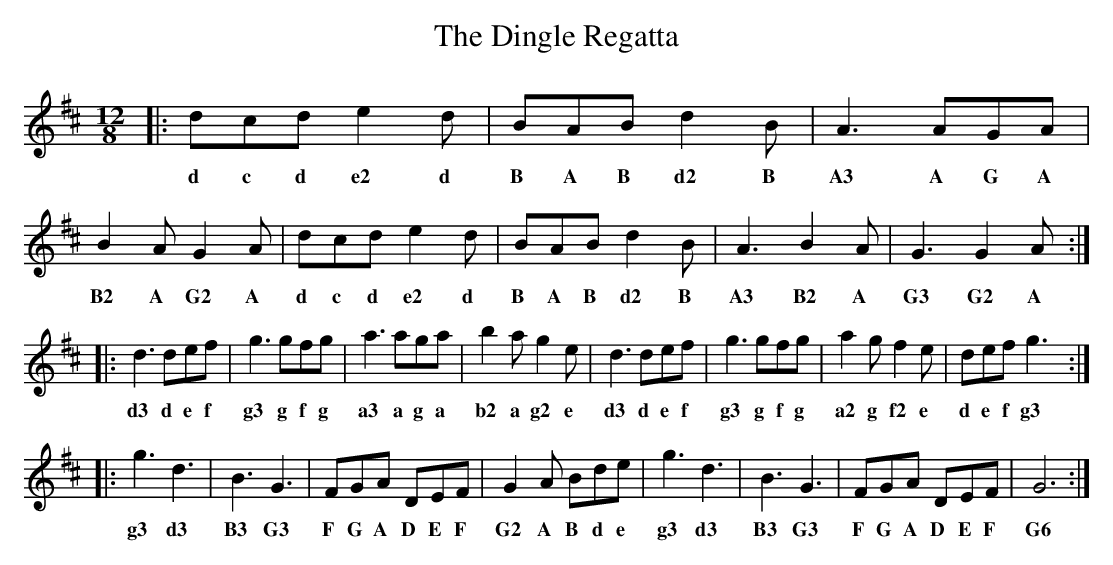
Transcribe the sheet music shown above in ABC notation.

X:1 - Speed 60
T: Dingle Regatta, The
M: 12/8
L: 1/8
K: Dmaj
|:dcd e2d|BAB d2B|A3 AGA|B2A G2A|dcd e2d|BAB d2B|A3 B2A|G3 G2A:|
w: d c d e2 d B A B d2 B A3 A G A B2 A G2 A d c d e2 d B A B d2 B A3 B2 A G3 G2 A
|:d3 def|g3 gfg|a3 aga|b2ag2e|d3 def|g3 gfg|a2gf2e|def g3:|
w: d3 d e f g3 g f g a3 a g a b2 a g2 e d3 d e f g3 g f g a2 g f2 e d e f g3
|:g3 d3|B3 G3|FGA DEF|G2A Bde|g3 d3|B3 G3|FGA DEF|G6:|
w: g3 d3 B3 G3 F G A D E F G2 A B d e g3 d3 B3 G3 F G A D E F G6
